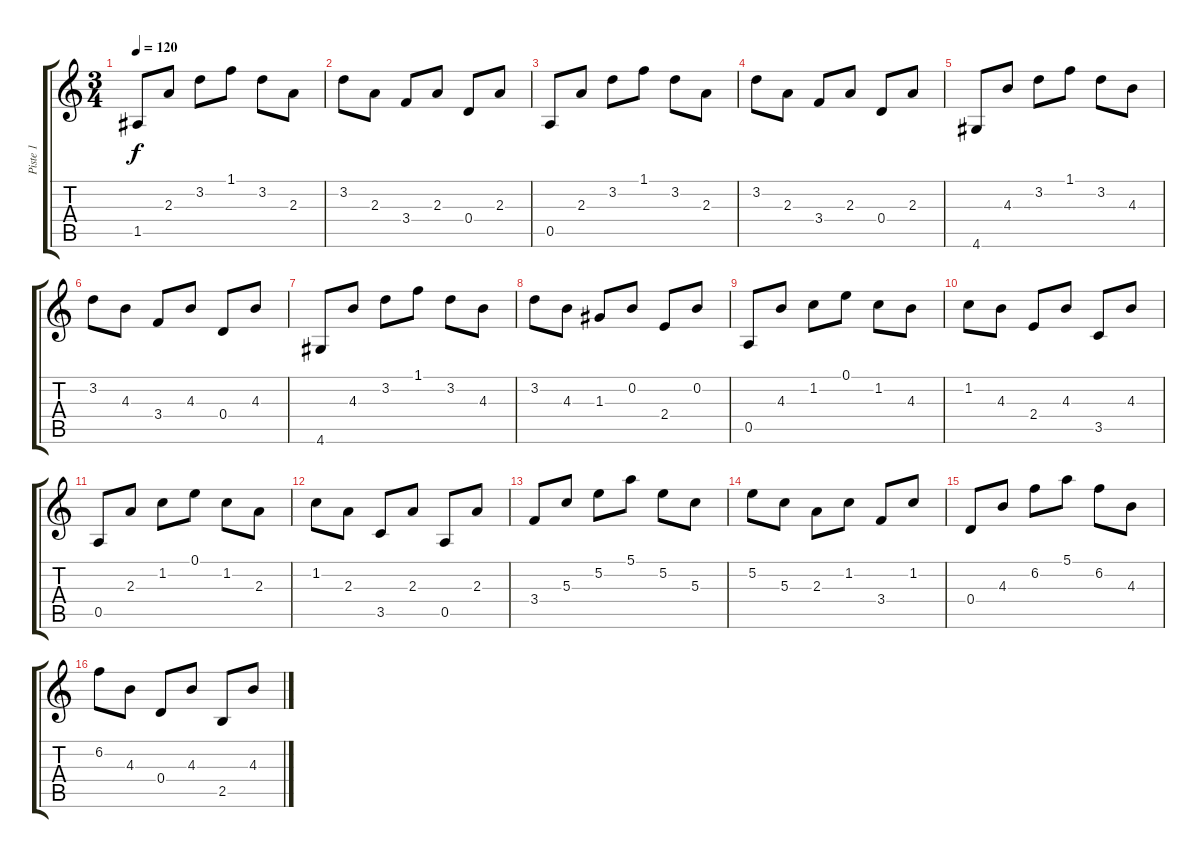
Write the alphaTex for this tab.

\track ("Piste 1" "Piste 1") {instrument acousticguitarnylon}
\staff {score tabs}
\tuning (E4 B3 G3 D3 A2 E2) {hide}
\ts (3 4)
\tempo 120
\clef g2
\ks c
1.5.8{dy f} 2.3.8 3.2.8 1.1.8 3.2.8 2.3.8 |
3.2.8 2.3.8 3.4.8 2.3.8 0.4.8 2.3.8 |
0.5.8 2.3.8 3.2.8 1.1.8 3.2.8 2.3.8 |
3.2.8 2.3.8 3.4.8 2.3.8 0.4.8 2.3.8 |
4.6.8 4.3.8 3.2.8 1.1.8 3.2.8 4.3.8 |
3.2.8 4.3.8 3.4.8 4.3.8 0.4.8 4.3.8 |
4.6.8 4.3.8 3.2.8 1.1.8 3.2.8 4.3.8 |
3.2.8 4.3.8 1.3.8 0.2.8 2.4.8 0.2.8 |
0.5.8 4.3.8 1.2.8 0.1.8 1.2.8 4.3.8 |
1.2.8 4.3.8 2.4.8 4.3.8 3.5.8 4.3.8 |
0.5.8 2.3.8 1.2.8 0.1.8 1.2.8 2.3.8 |
1.2.8 2.3.8 3.5.8 2.3.8 0.5.8 2.3.8 |
3.4.8 5.3.8 5.2.8 5.1.8 5.2.8 5.3.8 |
5.2.8 5.3.8 2.3.8 1.2.8 3.4.8 1.2.8 |
0.4.8 4.3.8 6.2.8 5.1.8 6.2.8 4.3.8 |
6.2.8 4.3.8 0.4.8 4.3.8 2.5.8 4.3.8
